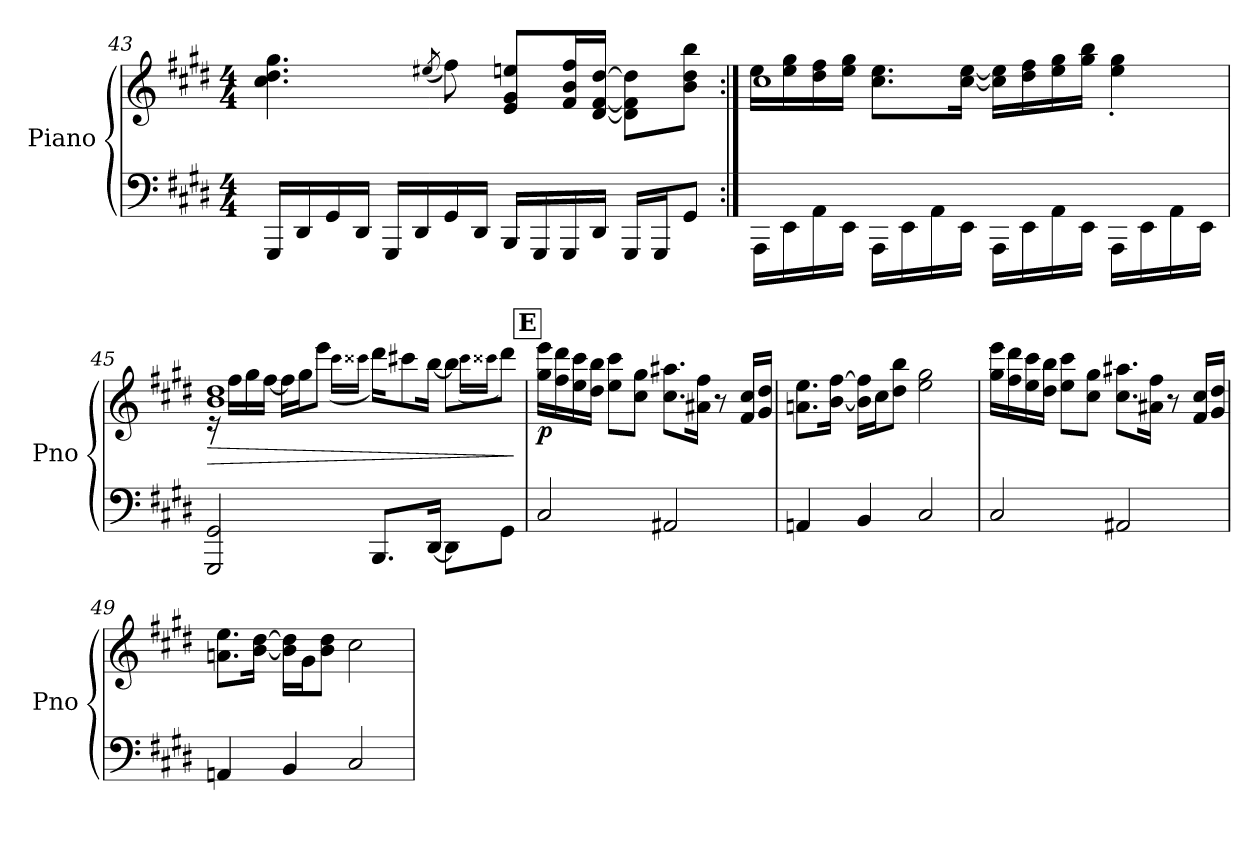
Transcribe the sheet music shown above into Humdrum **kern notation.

**kern	**kern	**dynam
*part1	*part1	*part1
*staff2	*staff1	*staff1/2
*I"Piano	*	*
*I'Pno	*	*
*clefF4	*clefG2	*
*k[f#c#g#d#]	*k[f#c#g#d#]	*
*M4/4	*M4/4	*
=43	=43	=43
16GGG#/LL	4.cc#\ 4.dd#\ 4.gg#\	.
16DD#/	.	.
16GG#/	.	.
16DD#/JJ	.	.
16GGG#/LL	.	.
16DD#/	.	.
.	(8qee#X/	.
16GG#/	8ff#\)	.
16DD#/JJ	.	.
16BBB/LL	8e/ 8g#/ 8een/L	.
16GGG#/	.	.
16GGG#/	16f#/ 16b/ 16ff#/L	.
16DD#/JJ	[16d#/ [16f#/ [16dd#/JJ	.
16GGG#/LL	8d#\] 8f#\] 8dd#\]L	.
16GGG#/J	.	.
8GG#/J	8b\ 8dd#\ 8bb\J	.
!!LO:PB:g=z
=44:|!	=44:|!	=44:|!
*	*^	*
16AAA\LL	1cc#	16ee\LL	.
16EE\	.	16ee\ 16gg#\	.
16AA\	.	16dd#\ 16ff#\	.
16EE\JJ	.	16ee\ 16gg#\JJ	.
16AAA\LL	.	8.cc#\ 8.ee\L	.
16EE\	.	.	.
16AA\	.	.	.
16EE\JJ	.	[16cc#\ [16ee\Jk	.
16AAA\LL	.	16cc#\] 16ee\]LL	.
16EE\	.	16dd#\ 16ff#\	.
16AA\	.	16ee\ 16gg#\	.
16EE\JJ	.	16gg#\ 16bb\JJ	.
16AAA\LL	.	4ee\' 4gg#\'	.
16EE\	.	.	.
16AA\	.	.	.
16EE\JJ	.	.	.
=45	=45	=45	=45
!	!	!	!LO:HP:b
2GGG#/ 2GG#/	1b 1dd#	16r	>
.	.	16ff#\LL	.
.	.	16gg#\	.
.	.	[16ff#\JJ	.
.	.	16ff#\LL]	.
.	.	16gg#\J	.
.	.	8eee\J	.
.	.	(16qccc#\LL	.
.	.	16qccc##X\JJ	.
8.BBB/L	.	16ddd#\KL)	.
.	.	8ccc#X\	.
[16DD#/Jk	.	[16bb\Jk	.
8DD#\L]	.	8bb\L]	.
.	.	(16qccc#\LL	.
.	.	16qccc##X\JJ	.
8GG#\J	.	8ddd#\J)	.
*	*v	*v	*
.	.	]
!!LO:LB:g=z
!!LO:REH:place=s1:a:B:fs=14:t=E
=46	=46	=46
!	!	!LO:DY:b
2C#/	16gg#\ 16eee\LL	p
.	16ff#\ 16ddd#\	.
.	16ee\ 16ccc#\	.
.	16dd#\ 16bb\JJ	.
.	8ee\ 8ccc#\L	.
.	8cc#\ 8gg#\J	.
2AA#X/	8.cc#\ 8.aa#X\L	.
.	16a#X\ 16ff#\Jk	.
.	8r	.
.	16f#/ 16cc#/LL	.
.	16g#/ 16dd#/JJ	.
=47	=47	=47
4AAn/	8.an\ 8.ee\L	.
.	[16b\ [16ff#\Jk	.
4BB/	16b\] 16ff#\]LL	.
.	16cc#\J	.
.	8dd#\ 8bb\J	.
2C#/	2ee\ 2gg#\	.
!!LO:LB:g=z
=48	=48	=48
2C#/	16gg#\ 16eee\LL	.
.	16ff#\ 16ddd#\	.
.	16ee\ 16ccc#\	.
.	16dd#\ 16bb\JJ	.
.	8ee\ 8ccc#\L	.
.	8cc#\ 8gg#\J	.
2AA#X/	8.cc#\ 8.aa#X\L	.
.	16a#X\ 16ff#\Jk	.
.	8r	.
.	16f#/ 16cc#/LL	.
.	16g#/ 16dd#/JJ	.
=49	=49	=49
4AAn/	8.an\ 8.ee\L	.
.	[16b\ [16dd#\Jk	.
4BB/	16b\] 16dd#\]LL	.
.	16g#\J	.
.	8b\ 8dd#\J	.
2C#/	2cc#\	.
=	=	=
*-	*-	*-
